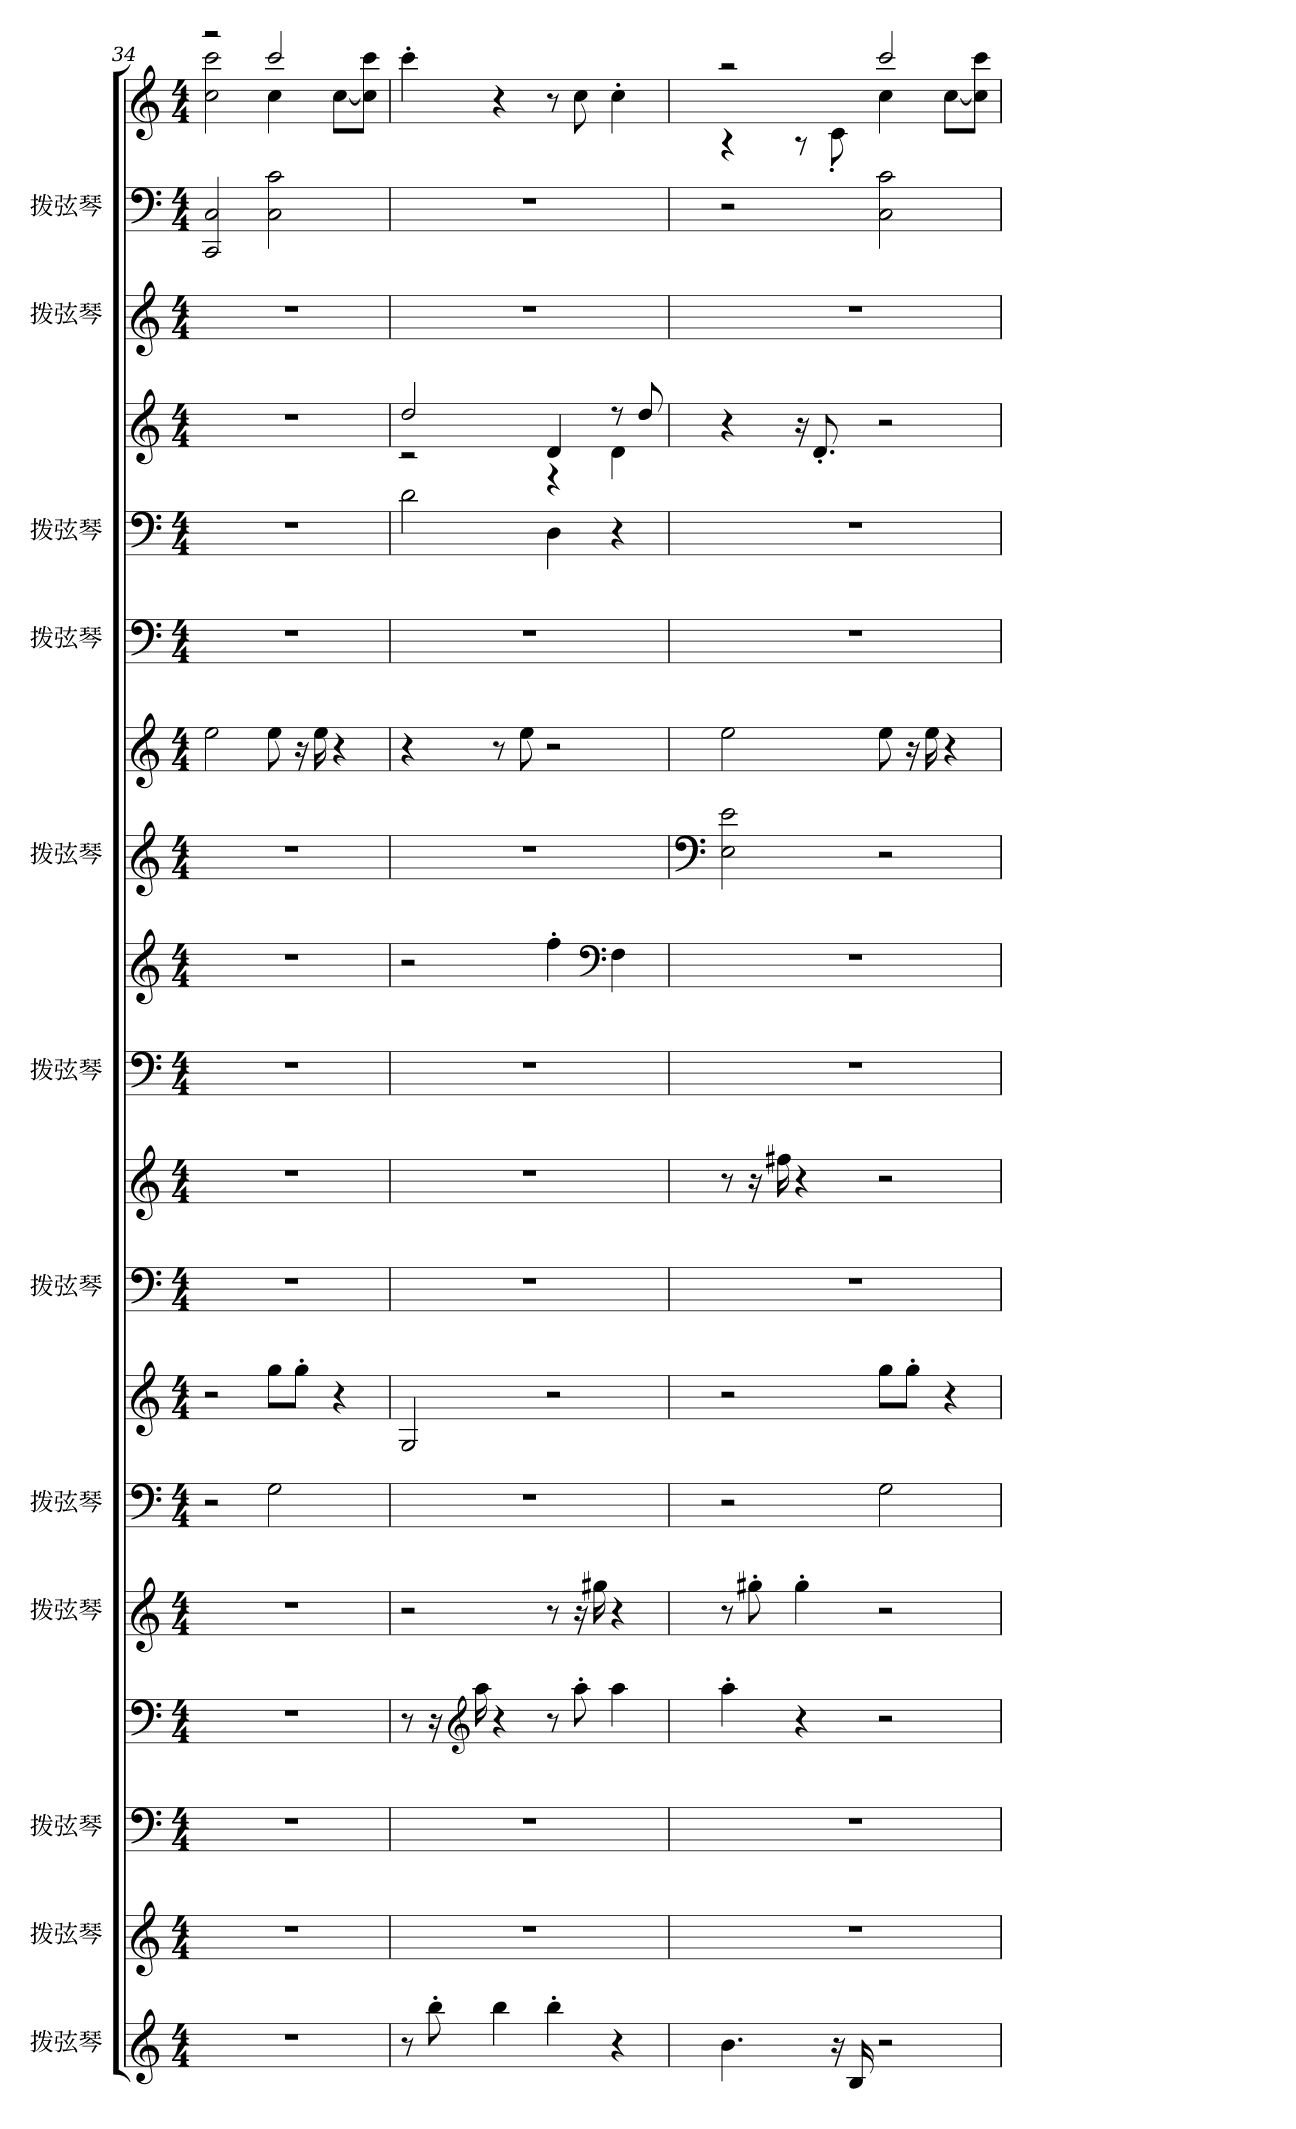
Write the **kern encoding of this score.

**kern	**kern	**kern	**kern	**kern	**kern	**kern	**kern	**kern	**kern	**kern	**kern	**kern	**kern	**kern	**kern	**kern	**kern	**kern
*part12	*part11	*part10	*part10	*part9	*part8	*part8	*part7	*part7	*part6	*part6	*part5	*part5	*part4	*part3	*part3	*part2	*part1	*part1
*staff19	*staff18	*staff17	*staff16	*staff15	*staff14	*staff13	*staff12	*staff11	*staff10	*staff9	*staff8	*staff7	*staff6	*staff5	*staff4	*staff3	*staff2	*staff1
*I"拨弦琴	*I"拨弦琴	*I"拨弦琴	*	*I"拨弦琴	*I"拨弦琴	*	*I"拨弦琴	*	*I"拨弦琴	*	*I"拨弦琴	*	*I"拨弦琴	*I"拨弦琴	*	*I"拨弦琴	*I"拨弦琴	*
!!LO:PB:g=z
*clefG2	*clefG2	*clefF4	*clefF4	*clefG2	*clefF4	*clefG2	*clefF4	*clefG2	*clefF4	*clefG2	*clefG2	*clefG2	*clefF4	*clefF4	*clefG2	*clefG2	*clefF4	*clefG2
*k[]	*k[]	*k[]	*k[]	*k[]	*k[]	*k[]	*k[]	*k[]	*k[]	*k[]	*k[]	*k[]	*k[]	*k[]	*k[]	*k[]	*k[]	*k[]
*M4/4	*M4/4	*M4/4	*M4/4	*M4/4	*M4/4	*M4/4	*M4/4	*M4/4	*M4/4	*M4/4	*M4/4	*M4/4	*M4/4	*M4/4	*M4/4	*M4/4	*M4/4	*M4/4
=34	=34	=34	=34	=34	=34	=34	=34	=34	=34	=34	=34	=34	=34	=34	=34	=34	=34	=34
*	*	*	*	*	*	*	*	*	*	*	*	*	*	*	*	*	*	*^
1r	1r	1r	1r	1r	2r	2r	1r	1r	1r	1r	1r	2ee\	1r	1r	1r	1r	2CC/ 2C/	2r	2cc\ 2ccc\
.	.	.	.	.	2G\	8gg\L	.	.	.	.	.	8ee\	.	.	.	.	2C\ 2c\	2ccc/	4cc\
.	.	.	.	.	.	8gg'\J	.	.	.	.	.	16r	.	.	.	.	.	.	.
.	.	.	.	.	.	.	.	.	.	.	.	16ee\	.	.	.	.	.	.	.
.	.	.	.	.	.	4r	.	.	.	.	.	4r	.	.	.	.	.	.	[8cc\L
.	.	.	.	.	.	.	.	.	.	.	.	.	.	.	.	.	.	.	8cc\] 8ccc\J
*	*	*	*	*	*	*	*	*	*	*	*	*	*	*	*	*	*	*v	*v
=35	=35	=35	=35	=35	=35	=35	=35	=35	=35	=35	=35	=35	=35	=35	=35	=35	=35	=35
*	*	*	*	*	*	*	*	*	*	*	*	*	*	*	*^	*	*	*
8r	1r	1r	8r	2r	1r	2G/	1r	1r	1r	2r	1r	4r	1r	2d\	2dd/	2r	1r	1r	4ccc'\
8bb'\	.	.	16r	.	.	.	.	.	.	.	.	.	.	.	.	.	.	.	.
*	*	*	*clefG2	*	*	*	*	*	*	*	*	*	*	*	*	*	*	*	*
.	.	.	16aa\	.	.	.	.	.	.	.	.	.	.	.	.	.	.	.	.
4bb\	.	.	4r	.	.	.	.	.	.	.	.	8r	.	.	.	.	.	.	4r
.	.	.	.	.	.	.	.	.	.	.	.	8ee\	.	.	.	.	.	.	.
4bb'\	.	.	8r	8r	.	2r	.	.	.	4ff'\	.	2r	.	4D\	4d/	4r	.	.	8r
.	.	.	8aa'\	16r	.	.	.	.	.	.	.	.	.	.	.	.	.	.	8cc\
.	.	.	.	16gg#X\	.	.	.	.	.	.	.	.	.	.	.	.	.	.	.
*	*	*	*	*	*	*	*	*	*	*clefF4	*	*	*	*	*	*	*	*	*
4r	.	.	4aa\	4r	.	.	.	.	.	4F\	.	.	.	4r	8r	4d\	.	.	4cc'\
.	.	.	.	.	.	.	.	.	.	.	.	.	.	.	8dd/	.	.	.	.
*	*	*	*	*	*	*	*	*	*	*	*	*	*	*	*v	*v	*	*	*
=36	=36	=36	=36	=36	=36	=36	=36	=36	=36	=36	=36	=36	=36	=36	=36	=36	=36	=36
*	*	*	*	*	*	*	*	*	*	*	*clefF4	*	*	*	*	*	*	*
*	*	*	*	*	*	*	*	*	*	*	*	*	*	*	*	*	*	*^
4.b\	1r	1r	4aa'\	8r	2r	2r	1r	8r	1r	1r	2E\ 2e\	2ee\	1r	1r	4r	1r	2r	2r	4r
.	.	.	.	8gg#X'\	.	.	.	16r	.	.	.	.	.	.	.	.	.	.	.
.	.	.	.	.	.	.	.	16ff#X\	.	.	.	.	.	.	.	.	.	.	.
.	.	.	4r	4gg#'\	.	.	.	4r	.	.	.	.	.	.	16r	.	.	.	8r
.	.	.	.	.	.	.	.	.	.	.	.	.	.	.	8.d'/	.	.	.	.
16r	.	.	.	.	.	.	.	.	.	.	.	.	.	.	.	.	.	.	8c'\
16B/	.	.	.	.	.	.	.	.	.	.	.	.	.	.	.	.	.	.	.
2r	.	.	2r	2r	2G\	8gg\L	.	2r	.	.	2r	8ee\	.	.	2r	.	2C\ 2c\	2ccc/	4cc\
.	.	.	.	.	.	8gg'\J	.	.	.	.	.	16r	.	.	.	.	.	.	.
.	.	.	.	.	.	.	.	.	.	.	.	16ee\	.	.	.	.	.	.	.
.	.	.	.	.	.	4r	.	.	.	.	.	4r	.	.	.	.	.	.	[8cc\L
.	.	.	.	.	.	.	.	.	.	.	.	.	.	.	.	.	.	.	8cc\] 8ccc\J
*	*	*	*	*	*	*	*	*	*	*	*	*	*	*	*	*	*	*v	*v
=	=	=	=	=	=	=	=	=	=	=	=	=	=	=	=	=	=	=
*-	*-	*-	*-	*-	*-	*-	*-	*-	*-	*-	*-	*-	*-	*-	*-	*-	*-	*-
